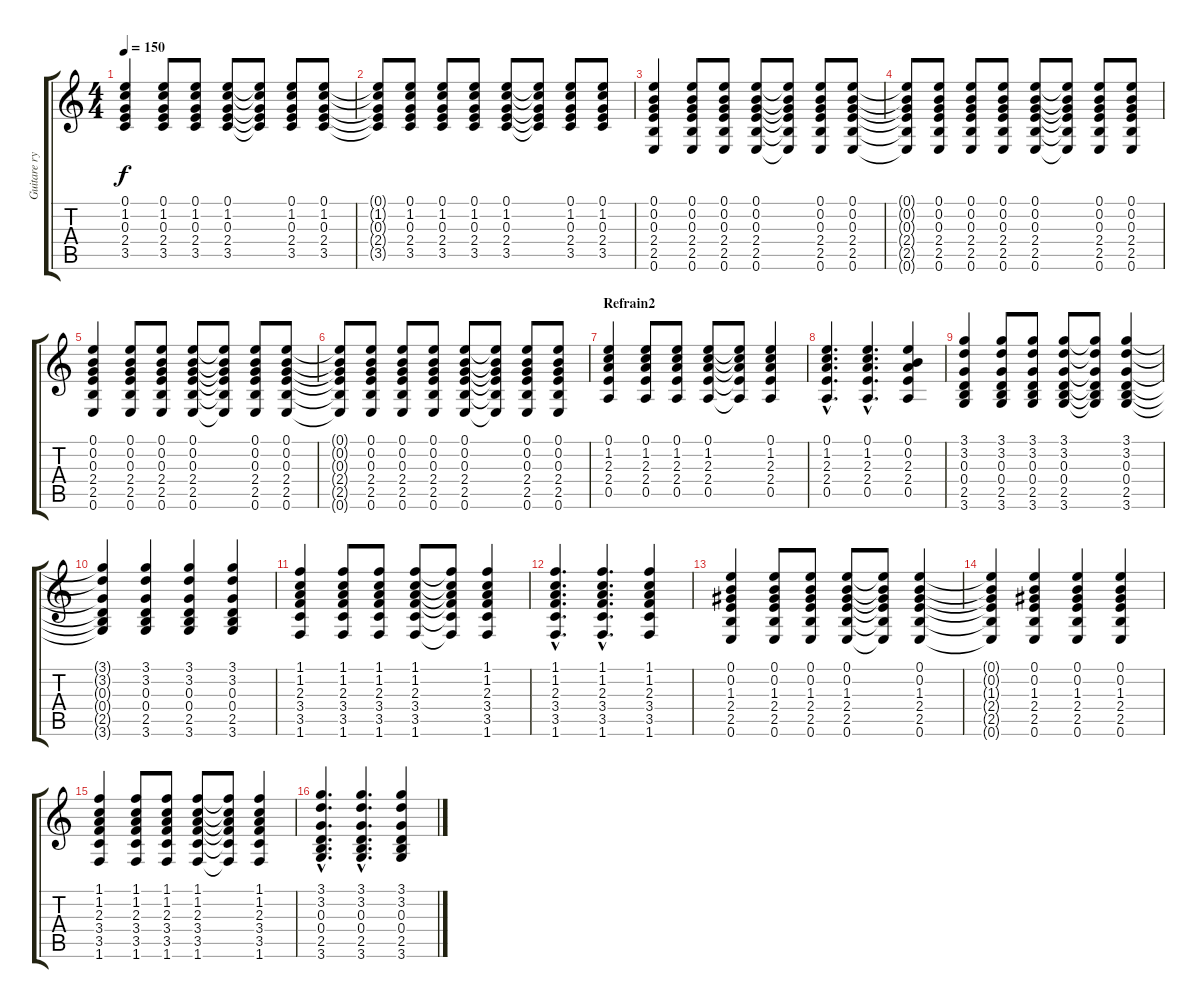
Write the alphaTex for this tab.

\track ("Guitare rythmique" "Guitare ry") {instrument acousticguitarnylon}
\staff {score tabs}
\tuning (E4 B3 G3 D3 A2 E2) {hide}
\ts (4 4)
\tempo 150
\clef g2
\ks c
(0.1 1.2 0.3 2.4 3.5).4{dy f} (0.1 1.2 0.3 2.4 3.5).8 (0.1 1.2 0.3 2.4 3.5).8 (0.1 1.2 0.3 2.4 3.5).8 (0.1{t} 1.2{t} 0.3{t} 2.4{t} 3.5{t}).8 (0.1 1.2 0.3 2.4 3.5).8 (0.1 1.2 0.3 2.4 3.5).8 |
(0.1{t} 1.2{t} 0.3{t} 2.4{t} 3.5{t}).8 (0.1 1.2 0.3 2.4 3.5).8 (0.1 1.2 0.3 2.4 3.5).8 (0.1 1.2 0.3 2.4 3.5).8 (0.1 1.2 0.3 2.4 3.5).8 (0.1{t} 1.2{t} 0.3{t} 2.4{t} 3.5{t}).8 (0.1 1.2 0.3 2.4 3.5).8 (0.1 1.2 0.3 2.4 3.5).8 |
(0.1 0.2 0.3 2.4 2.5 0.6).4 (0.1 0.2 0.3 2.4 2.5 0.6).8 (0.1 0.2 0.3 2.4 2.5 0.6).8 (0.1 0.2 0.3 2.4 2.5 0.6).8 (0.1{t} 0.2{t} 0.3{t} 2.4{t} 2.5{t} 0.6{t}).8 (0.1 0.2 0.3 2.4 2.5 0.6).8 (0.1 0.2 0.3 2.4 2.5 0.6).8 |
(0.1{t} 0.2{t} 0.3{t} 2.4{t} 2.5{t} 0.6{t}).8 (0.1 0.2 0.3 2.4 2.5 0.6).8 (0.1 0.2 0.3 2.4 2.5 0.6).8 (0.1 0.2 0.3 2.4 2.5 0.6).8 (0.1 0.2 0.3 2.4 2.5 0.6).8 (0.1{t} 0.2{t} 0.3{t} 2.4{t} 2.5{t} 0.6{t}).8 (0.1 0.2 0.3 2.4 2.5 0.6).8 (0.1 0.2 0.3 2.4 2.5 0.6).8 |
(0.1 0.2 0.3 2.4 2.5 0.6).4 (0.1 0.2 0.3 2.4 2.5 0.6).8 (0.1 0.2 0.3 2.4 2.5 0.6).8 (0.1 0.2 0.3 2.4 2.5 0.6).8 (0.1{t} 0.2{t} 0.3{t} 2.4{t} 2.5{t} 0.6{t}).8 (0.1 0.2 0.3 2.4 2.5 0.6).8 (0.1 0.2 0.3 2.4 2.5 0.6).8 |
(0.1{t} 0.2{t} 0.3{t} 2.4{t} 2.5{t} 0.6{t}).8 (0.1 0.2 0.3 2.4 2.5 0.6).8 (0.1 0.2 0.3 2.4 2.5 0.6).8 (0.1 0.2 0.3 2.4 2.5 0.6).8 (0.1 0.2 0.3 2.4 2.5 0.6).8 (0.1{t} 0.2{t} 0.3{t} 2.4{t} 2.5{t} 0.6{t}).8 (0.1 0.2 0.3 2.4 2.5 0.6).8 (0.1 0.2 0.3 2.4 2.5 0.6).8 |
\section ("" "Refrain2")
(0.1 1.2 2.3 2.4 0.5).4 (0.1 1.2 2.3 2.4 0.5).8 (0.1 1.2 2.3 2.4 0.5).8 (0.1 1.2 2.3 2.4 0.5).8 (0.1{t} 1.2{t} 2.3{t} 2.4{t} 0.5{t}).8 (0.1 1.2 2.3 2.4 0.5).4 |
(0.1{hac} 1.2{hac} 2.3{hac} 2.4{hac} 0.5{hac}).4{d} (0.1{hac} 1.2{hac} 2.3{hac} 2.4{hac} 0.5{hac}).4{d} (0.1 0.2 2.3 2.4 0.5).4 |
(3.1 3.2 0.3 0.4 2.5 3.6).4 (3.1 3.2 0.3 0.4 2.5 3.6).8 (3.1 3.2 0.3 0.4 2.5 3.6).8 (3.1 3.2 0.3 0.4 2.5 3.6).8 (3.1{t} 3.2{t} 0.3{t} 0.4{t} 2.5{t} 3.6{t}).8 (3.1 3.2 0.3 0.4 2.5 3.6).4 |
(3.1{t} 3.2{t} 0.3{t} 0.4{t} 2.5{t} 3.6{t}).4 (3.1 3.2 0.3 0.4 2.5 3.6).4 (3.1 3.2 0.3 0.4 2.5 3.6).4 (3.1 3.2 0.3 0.4 2.5 3.6).4 |
(1.1 1.2 2.3 3.4 3.5 1.6).4 (1.1 1.2 2.3 3.4 3.5 1.6).8 (1.1 1.2 2.3 3.4 3.5 1.6).8 (1.1 1.2 2.3 3.4 3.5 1.6).8 (1.1{t} 1.2{t} 2.3{t} 3.4{t} 3.5{t} 1.6{t}).8 (1.1 1.2 2.3 3.4 3.5 1.6).4 |
(1.1{hac} 1.2{hac} 2.3{hac} 3.4{hac} 3.5{hac} 1.6{hac}).4{d} (1.1{hac} 1.2{hac} 2.3{hac} 3.4{hac} 3.5{hac} 1.6{hac}).4{d} (1.1 1.2 2.3 3.4 3.5 1.6).4 |
(0.1 0.2 1.3 2.4 2.5 0.6).4 (0.1 0.2 1.3 2.4 2.5 0.6).8 (0.1 0.2 1.3 2.4 2.5 0.6).8 (0.1 0.2 1.3 2.4 2.5 0.6).8 (0.1{t} 0.2{t} 1.3{t} 2.4{t} 2.5{t} 0.6{t}).8 (0.1 0.2 1.3 2.4 2.5 0.6).4 |
(0.1{t} 0.2{t} 1.3{t} 2.4{t} 2.5{t} 0.6{t}).4 (0.1 0.2 1.3 2.4 2.5 0.6).4 (0.1 0.2 1.3 2.4 2.5 0.6).4 (0.1 0.2 1.3 2.4 2.5 0.6).4 |
(1.1 1.2 2.3 3.4 3.5 1.6).4 (1.1 1.2 2.3 3.4 3.5 1.6).8 (1.1 1.2 2.3 3.4 3.5 1.6).8 (1.1 1.2 2.3 3.4 3.5 1.6).8 (1.1{t} 1.2{t} 2.3{t} 3.4{t} 3.5{t} 1.6{t}).8 (1.1 1.2 2.3 3.4 3.5 1.6).4 |
(3.1{hac} 3.2{hac} 0.3{hac} 0.4{hac} 2.5{hac} 3.6{hac}).4{d} (3.1{hac} 3.2{hac} 0.3{hac} 0.4{hac} 2.5{hac} 3.6{hac}).4{d} (3.1 3.2 0.3 0.4 2.5 3.6).4
